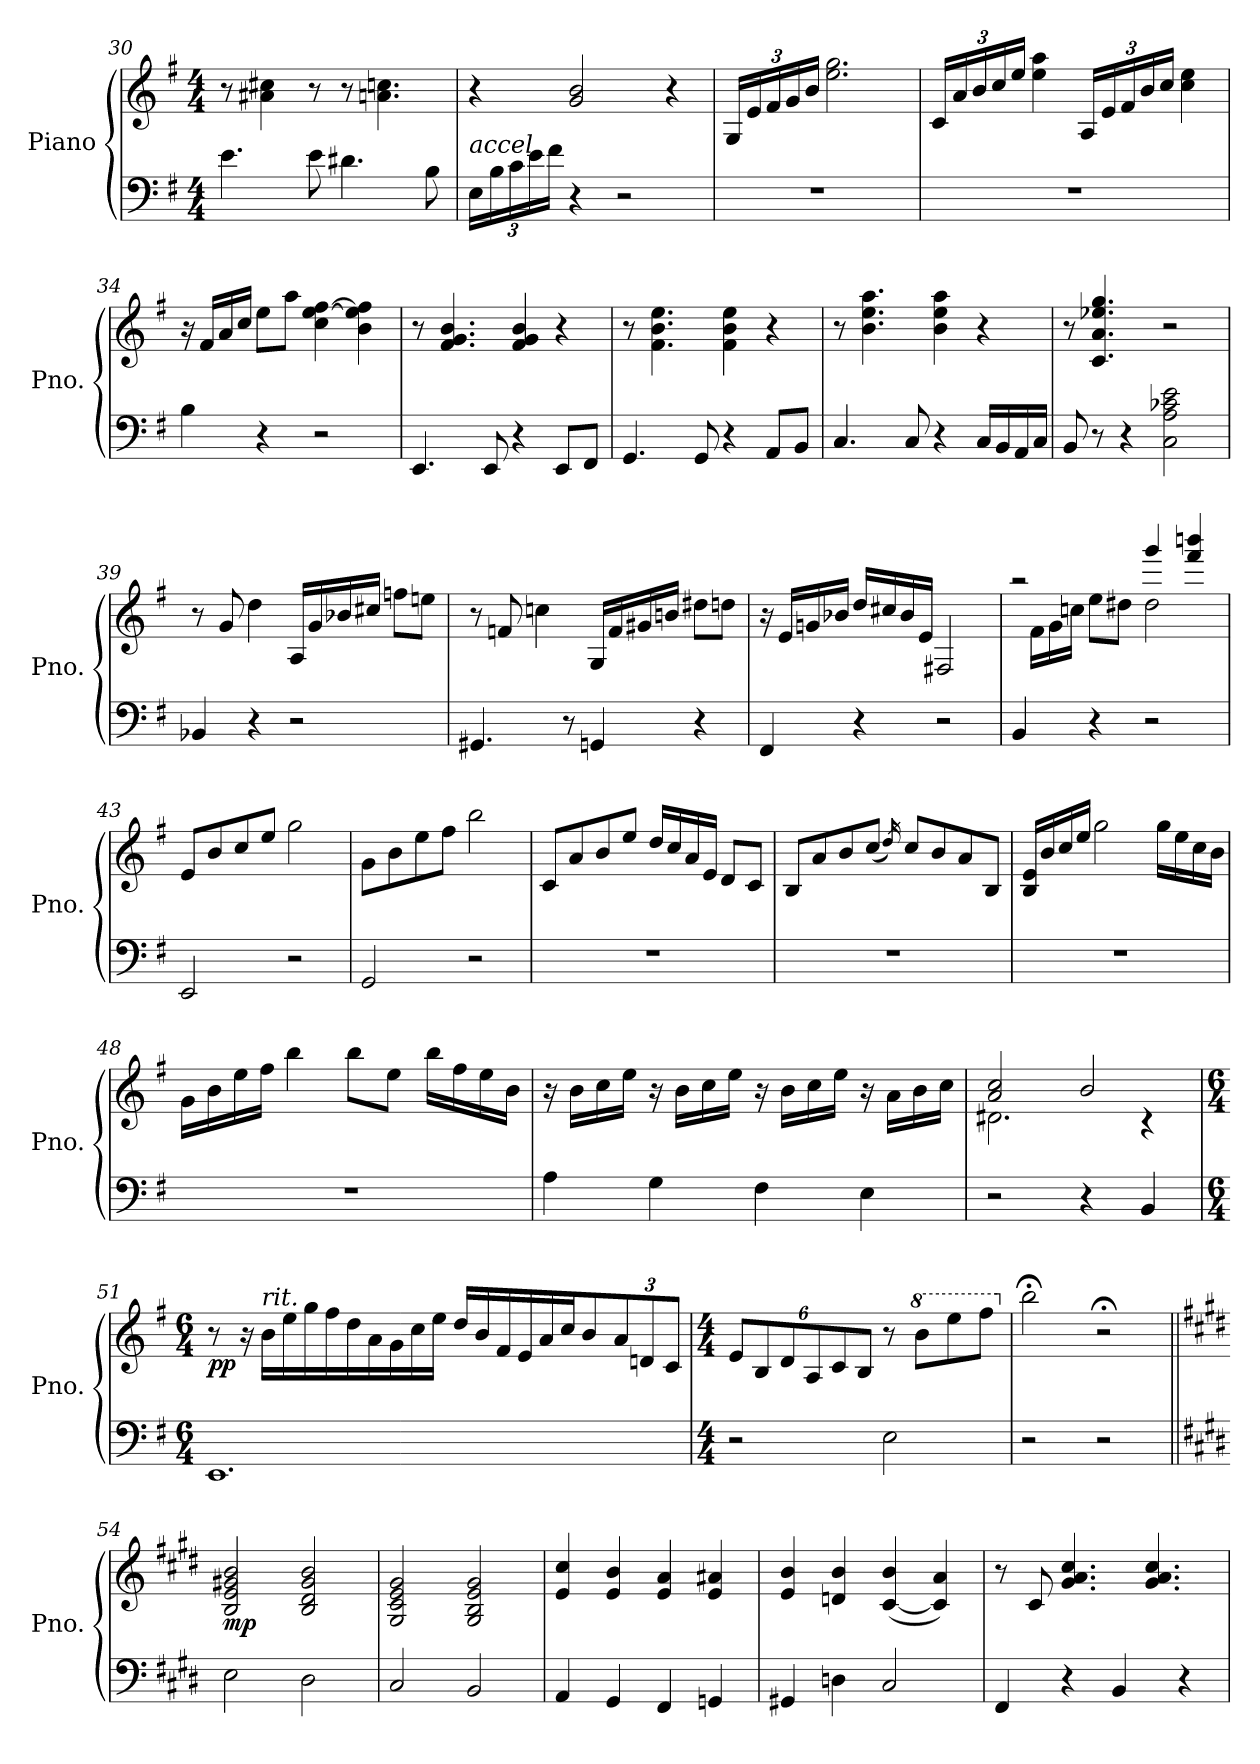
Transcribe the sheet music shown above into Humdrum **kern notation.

**kern	**kern	**dynam
*part1	*part1	*part1
*staff2	*staff1	*staff1/2
*I"Piano	*	*
*I'Pno.	*	*
!!LO:LB:g=z
*clefF4	*clefG2	*
*k[f#]	*k[f#]	*
*M4/4	*M4/4	*
=30	=30	=30
4.e\	8r	.
.	4a#X\ 4cc#X\	.
8e\	8r	.
4.d#X\	8r	.
.	4.an\ 4.ccn\	.
8B\	.	.
=31	=31	=31
*	*MM96	*
!LO:TX:a:i:t=accel.	!	!
16E\LL	4r	.
*Xbrackettup	*	*
24B\	.	.
24c\	.	.
24e\	.	.
16f#\JJ	.	.
4r	2g/ 2b/	.
2r	.	.
.	4r	.
=32	=32	=32
1r	16G/LL	.
*	*Xbrackettup	*
.	24e/	.
.	24f#/	.
.	24g/	.
.	16b/JJ	.
.	2.ee\ 2.gg\	.
=33	=33	=33
1r	16c/LL	.
.	24a/	.
.	24b/	.
.	24cc/	.
.	16ee/JJ	.
.	4ee\ 4aa\	.
.	16A/LL	.
.	24e/	.
.	24f#/	.
.	24b/	.
.	16cc/JJ	.
.	4cc\ 4ee\	.
!!LO:LB:g=z
=34	=34	=34
4B\	16r	.
.	16f#/LL	.
.	16a/	.
.	16cc/JJ	.
4r	8ee\L	.
.	8aa\J	.
2r	4cc\ [4ee\ [4ff#\	.
.	4b\ 4ee\] 4ff#\]	.
=35	=35	=35
4.EE/	8r	.
.	4.f#/ 4.g/ 4.b/	.
8EE/	.	.
4r	4f#/ 4g/ 4b/	.
8EE/L	4r	.
8FF#/J	.	.
=36	=36	=36
4.GG/	8r	.
.	4.f#\ 4.b\ 4.ee\	.
8GG/	.	.
4r	4f#\ 4b\ 4ee\	.
8AA/L	4r	.
8BB/J	.	.
=37	=37	=37
4.C/	8r	.
.	4.b\ 4.ee\ 4.aa\	.
8C/	.	.
4r	4b\ 4ee\ 4aa\	.
16C/LL	4r	.
16BB/	.	.
16AA/	.	.
16C/JJ	.	.
=38	=38	=38
8BB/	8r	.
8r	4.c/ 4.a/ 4.ee-X/ 4.gg/	.
4r	.	.
2C\ 2A\ 2c-X\ 2e\	2r	.
!!LO:LB:g=z
=39	=39	=39
4BB-X/	8r	.
.	8g/	.
4r	4dd\	.
2r	16A/LL	.
.	16g/	.
.	16b-X/	.
.	16cc#X/JJ	.
.	8ffn\L	.
.	8een\J	.
=40	=40	=40
4.GG#X/	8r	.
.	8fn/	.
.	4ccn\	.
8r	.	.
4GGn/	16G/LL	.
.	16f/	.
.	16g#X/	.
.	16bn/JJ	.
4r	8dd#X\L	.
.	8ddn\J	.
=41	=41	=41
4FF#/	16r	.
.	16e/LL	.
.	16gn/	.
.	16b-X/JJ	.
4r	16dd/LL	.
.	16cc#X/	.
.	16b-/	.
.	16e/JJ	.
2r	2F#X/	.
!!LO:PB:g=z
=42	=42	=42
*	*^	*
4BB/	2r	16ryy	.
.	.	16f#\LL	.
.	.	16g\	.
.	.	16ccn\JJ	.
4r	.	8ee\L	.
.	.	8dd#X\J	.
2r	4ggg/	2dd#\	.
.	4fff#/ 4bbbn/	.	.
*	*v	*v	*
=43	=43	=43
2EE/	8e/L	.
.	8b/	.
.	8cc/	.
.	8ee/J	.
2r	2gg\	.
=44	=44	=44
2GG/	8g\L	.
.	8b\	.
.	8ee\	.
.	8ff#\J	.
2r	2bb\	.
=45	=45	=45
1r	8c/L	.
.	8a/	.
.	8b/	.
.	8ee/J	.
.	16dd/LL	.
.	16cc/	.
.	16a/	.
.	16e/JJ	.
.	8d/L	.
.	8c/J	.
=46	=46	=46
1r	8B/L	.
.	8a/	.
.	8b/	.
.	(8cc/J	.
.	16qdd/)	.
.	8cc/L	.
.	8b/	.
.	8a/	.
.	8B/J	.
!!LO:LB:g=z
=47	=47	=47
1r	16B/ 16e/LL	.
.	16b/	.
.	16cc/	.
.	16ee/JJ	.
.	2gg\	.
.	16gg\LL	.
.	16ee\	.
.	16cc\	.
.	16b\JJ	.
=48	=48	=48
1r	16g\LL	.
.	16b\	.
.	16ee\	.
.	16ff#\JJ	.
.	4bb\	.
.	8bb\L	.
.	8ee\J	.
.	16bb\LL	.
.	16ff#\	.
.	16ee\	.
.	16b\JJ	.
=49	=49	=49
4A\	16r	.
.	16b\LL	.
.	16cc\	.
.	16ee\JJ	.
4G\	16r	.
.	16b\LL	.
.	16cc\	.
.	16ee\JJ	.
4F#\	16r	.
.	16b\LL	.
.	16cc\	.
.	16ee\JJ	.
4E\	16r	.
.	16a\LL	.
.	16b\	.
.	16cc\JJ	.
=50	=50	=50
*	*^	*
2r	2a/ 2cc/	2.d#X\	.
4r	2b/	.	.
4BB/	.	4r	.
*	*v	*v	*
!!LO:LB:g=z
=51	=51	=51
*M6/4	*M6/4	*
*	*^	*
!	!	!	!LO:DY:b
*	*v	*v	*
1.EE	8r	pp
.	16r	.
!	!LO:TX:a:i:t=rit.	!
.	16b\LL	.
.	16ee\	.
.	16gg\	.
.	16ff#\	.
.	16dd\	.
.	16a\	.
.	16g\	.
.	16cc\	.
.	16ee\JJ	.
.	16dd/LL	.
.	16b/	.
.	16f#/	.
.	16e/	.
.	16a/	.
.	16cc/J	.
.	8b/	.
.	12a/	.
.	12dn/	.
.	12c/J	.
=52	=52	=52
*M4/4	*M4/4	*
2r	12e/L	.
.	12B/	.
.	12d/	.
.	12A/	.
.	12c/	.
.	12B/J	.
2E\	8r	.
*	*8va	*
.	8bb\L	.
.	8eee\	.
.	8fff#\J	.
=53	=53	=53
*	*X8va	*
2r	2bb;<\	.
2r	2r;<	.
=54||	=54||	=54||
*k[f#c#g#d#]	*k[f#c#g#d#]	*
*	*MM80	*
!	!	!LO:DY:b
2E\	2B/ 2e/ 2g#X/ 2b/	mp
2D#\	2B/ 2d#/ 2g#/ 2b/	.
!!LO:LB:g=z
=55	=55	=55
2C#/	2G#/ 2c#/ 2e/ 2g#/	.
2BB/	2G#/ 2B/ 2e/ 2g#/	.
=56	=56	=56
4AA/	4e/ 4cc#/	.
4GG#/	4e/ 4b/	.
4FF#/	4e/ 4a/	.
4GGn/	4e/ 4a#X/	.
=57	=57	=57
4GG#X/	4e/ 4b/	.
4Dn\	4dn/ 4b/	.
2C#/	([4c#/ 4b/	.
.	4c#/] 4a/)	.
=58	=58	=58
4FF#/	8r	.
.	8c#/	.
4r	4.g#/ 4.a/ 4.cc#/	.
4BB/	.	.
.	4.g#/ 4.a/ 4.cc#/	.
4r	.	.
=	=	=
*-	*-	*-
